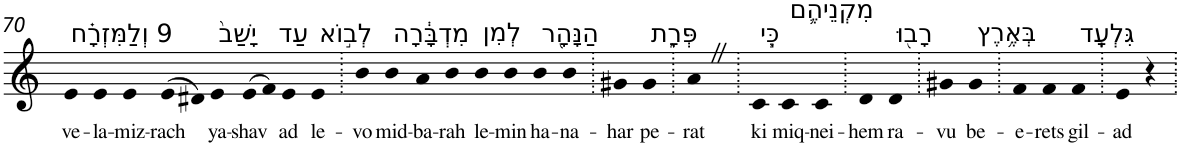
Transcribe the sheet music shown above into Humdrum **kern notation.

**kern	**text
*part1	*part1
*staff1	*staff1
*I"Piano	*
*I'Pno	*
!!LO:PB:g=z
*clefG2	*
*k[]	*
=70	=70
!LO:TX:a:t=9 וְלַמִּזְרָ֗ח	!
!	!LO:LY:b
4e	ve-
!	!LO:LY:b
4e	-la-
!	!LO:LY:b
4e	-miz-
!	!LO:LY:b
(>8e	-rach
8d#X)	.
!LO:TX:a:t=יָשַׁב֙	!
!	!LO:LY:b
4e	ya-
!	!LO:LY:b
(>8e	-shav
8f)	.
!LO:TX:a:t=עַד	!
!	!LO:LY:b
4e	ad
!LO:TX:a:t=לְב֣וֹא	!
!	!LO:LY:b
4e	le-
=71.	=71.
!	!LO:LY:b
4b	-vo
!LO:TX:a:t=מִדְבָּ֔רָה	!
!	!LO:LY:b
4b	mid-
!	!LO:LY:b
4a	-ba-
!	!LO:LY:b
4b	-rah
!LO:TX:a:t=לְמִן	!
!	!LO:LY:b
4b	le-
!	!LO:LY:b
4b	-min
!LO:TX:a:t=הַנָּהָ֖ר	!
!	!LO:LY:b
4b	ha-
!	!LO:LY:b
4b	-na-
=72.	=72.
!	!LO:LY:b
4g#X	-har
!LO:TX:a:t=פְּרָ֑ת	!
!	!LO:LY:b
4g#	pe-
=73.	=73.
!	!LO:LY:b
4aZ	-rat
=74.	=74.
!LO:TX:a:t=כִּ֧י	!
!	!LO:LY:b
4c	ki
!LO:TX:a:t=מִקְנֵיהֶ֛ם	!
!	!LO:LY:b
4c	miq-
!	!LO:LY:b
4c	-nei-
=75.	=75.
!	!LO:LY:b
4d	-hem
!LO:TX:a:t=רָב֖וּ	!
!	!LO:LY:b
4d	ra-
=76.	=76.
!	!LO:LY:b
4g#X	-vu
!LO:TX:a:t=בְּאֶ֥רֶץ	!
!	!LO:LY:b
4g#	be-
=77.	=77.
!	!LO:LY:b
4f	-e-
!	!LO:LY:b
4f	-rets
!LO:TX:a:t=גִּלְעָֽד	!
!	!LO:LY:b
4f	gil-
=78.	=78.
!	!LO:LY:b
4e	-ad
4r	.
=.	=.
*-	*-
